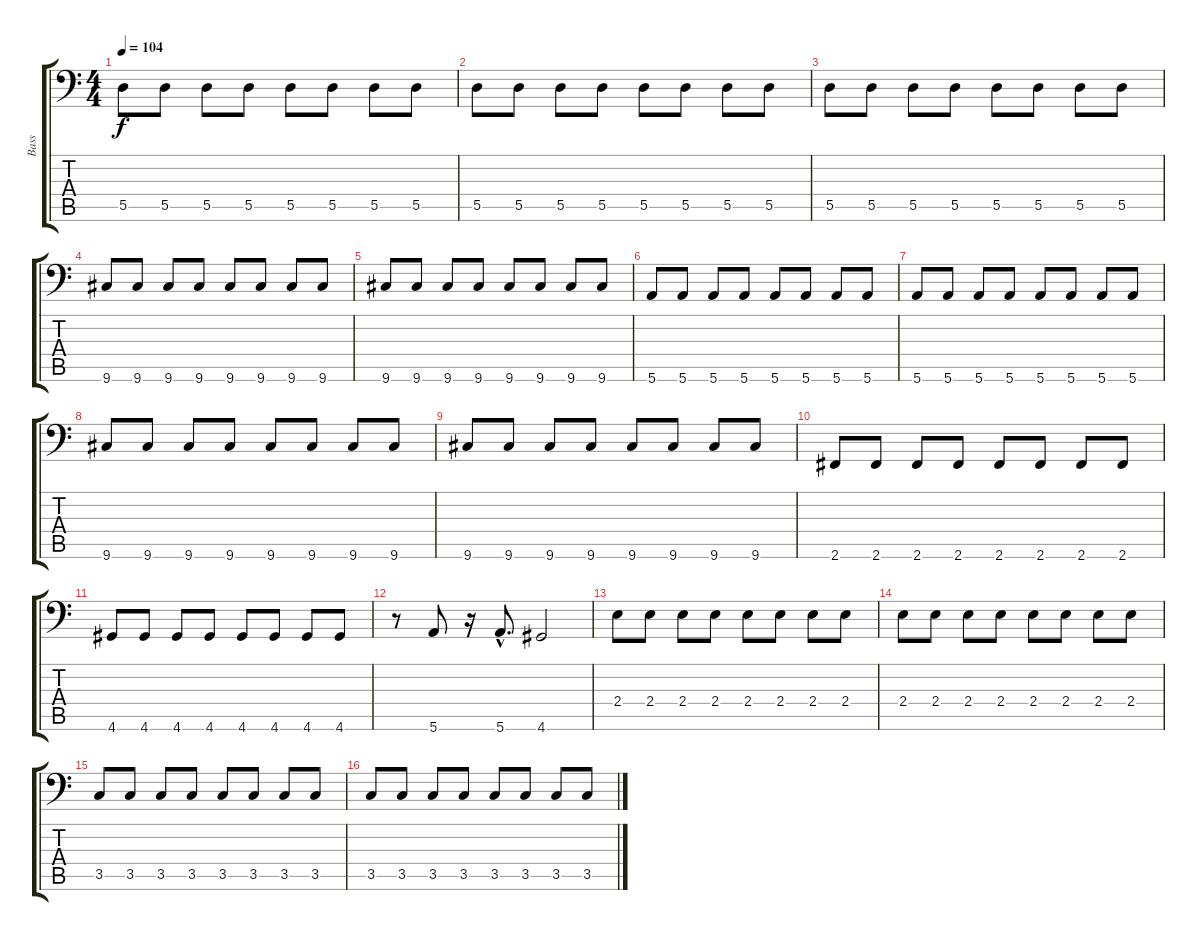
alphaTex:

\track ("Bass" "Bass") {instrument slapbass1}
\staff {score tabs}
\tuning (E3 B2 G2 D2 A1 E1) {hide}
\ts (4 4)
\tempo 104
\clef f4
\ks c
5.5.8{dy f} 5.5.8 5.5.8 5.5.8 5.5.8 5.5.8 5.5.8 5.5.8 |
5.5.8 5.5.8 5.5.8 5.5.8 5.5.8 5.5.8 5.5.8 5.5.8 |
5.5.8 5.5.8 5.5.8 5.5.8 5.5.8 5.5.8 5.5.8 5.5.8 |
9.6.8 9.6.8 9.6.8 9.6.8 9.6.8 9.6.8 9.6.8 9.6.8 |
9.6.8 9.6.8 9.6.8 9.6.8 9.6.8 9.6.8 9.6.8 9.6.8 |
5.6.8 5.6.8 5.6.8 5.6.8 5.6.8 5.6.8 5.6.8 5.6.8 |
5.6.8 5.6.8 5.6.8 5.6.8 5.6.8 5.6.8 5.6.8 5.6.8 |
9.6.8 9.6.8 9.6.8 9.6.8 9.6.8 9.6.8 9.6.8 9.6.8 |
9.6.8 9.6.8 9.6.8 9.6.8 9.6.8 9.6.8 9.6.8 9.6.8 |
2.6.8 2.6.8 2.6.8 2.6.8 2.6.8 2.6.8 2.6.8 2.6.8 |
4.6.8 4.6.8 4.6.8 4.6.8 4.6.8 4.6.8 4.6.8 4.6.8 |
r.8 5.6.8 r.16 5.6{hac}.8{d} 4.6.2 |
2.4.8 2.4.8 2.4.8 2.4.8 2.4.8 2.4.8 2.4.8 2.4.8 |
2.4.8 2.4.8 2.4.8 2.4.8 2.4.8 2.4.8 2.4.8 2.4.8 |
3.5.8 3.5.8 3.5.8 3.5.8 3.5.8 3.5.8 3.5.8 3.5.8 |
3.5.8 3.5.8 3.5.8 3.5.8 3.5.8 3.5.8 3.5.8 3.5.8
